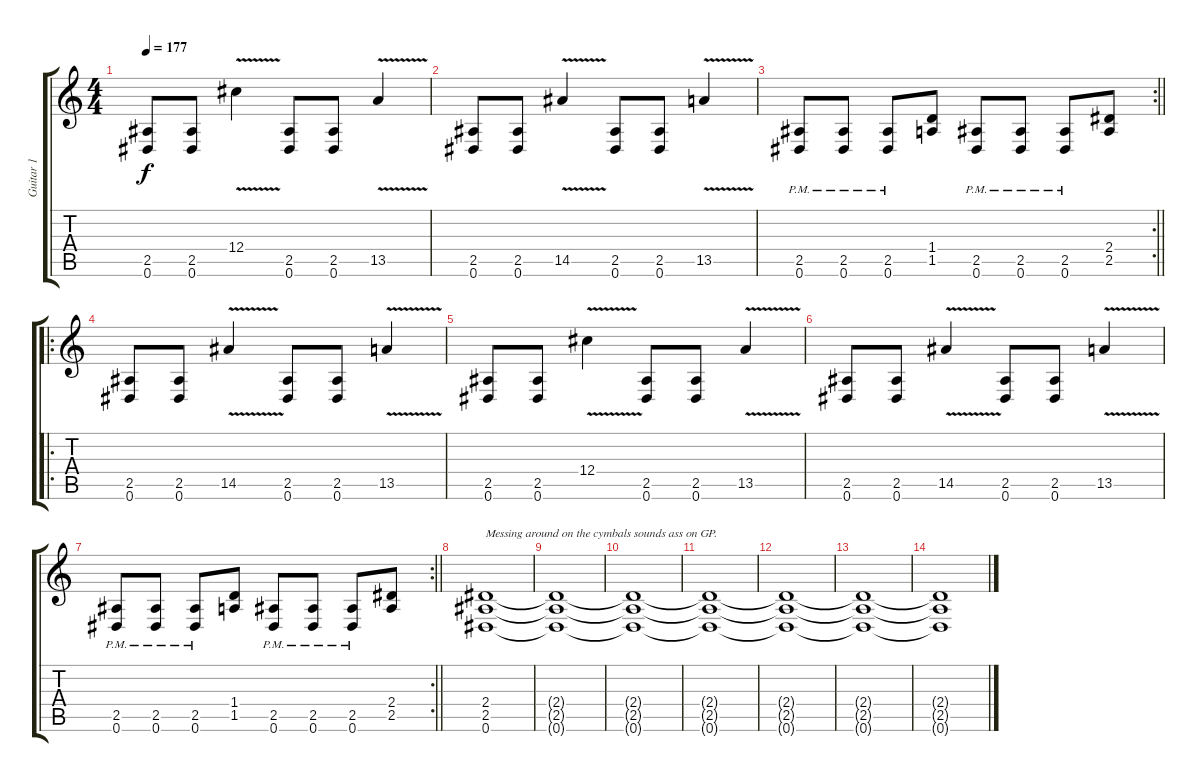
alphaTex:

\track ("Guitar 1" "Guitar 1") {instrument distortionguitar}
\staff {score tabs}
\tuning (Eb4 Bb3 Gb3 Db3 Ab2 Eb2) {hide}
\ts (4 4)
\tempo 177
\clef g2
\ks c
(2.5 0.6).8{dy f} (2.5 0.6).8 12.4{v}.4 (2.5 0.6).8 (2.5 0.6).8 13.5{v}.4 |
(2.5 0.6).8 (2.5 0.6).8 14.5{v}.4 (2.5 0.6).8 (2.5 0.6).8 13.5{v}.4 |
\rc 2
\barLineRight lightlight
(2.5{pm} 0.6{pm}).8 (2.5{pm} 0.6{pm}).8 (2.5{pm} 0.6{pm}).8 (1.4 1.5).8 (2.5{pm} 0.6{pm}).8 (2.5{pm} 0.6{pm}).8 (2.5{pm} 0.6{pm}).8 (2.4 2.5).8 |
\ro
(2.5 0.6).8 (2.5 0.6).8 14.5{v}.4 (2.5 0.6).8 (2.5 0.6).8 13.5{v}.4 |
(2.5 0.6).8 (2.5 0.6).8 12.4{v}.4 (2.5 0.6).8 (2.5 0.6).8 13.5{v}.4 |
(2.5 0.6).8 (2.5 0.6).8 14.5{v}.4 (2.5 0.6).8 (2.5 0.6).8 13.5{v}.4 |
\rc 2
\barLineRight lightlight
(2.5{pm} 0.6{pm}).8 (2.5{pm} 0.6{pm}).8 (2.5{pm} 0.6{pm}).8 (1.4 1.5).8 (2.5{pm} 0.6{pm}).8 (2.5{pm} 0.6{pm}).8 (2.5{pm} 0.6{pm}).8 (2.4 2.5).8 |
(2.4 2.5 0.6).1{txt "Messing around on the cymbals sounds ass on GP."} |
(2.4{t} 2.5{t} 0.6{t}).1 |
(2.4{t} 2.5{t} 0.6{t}).1 |
(2.4{t} 2.5{t} 0.6{t}).1 |
(2.4{t} 2.5{t} 0.6{t}).1 |
(2.4{t} 2.5{t} 0.6{t}).1 |
(2.4{t} 2.5{t} 0.6{t}).1
